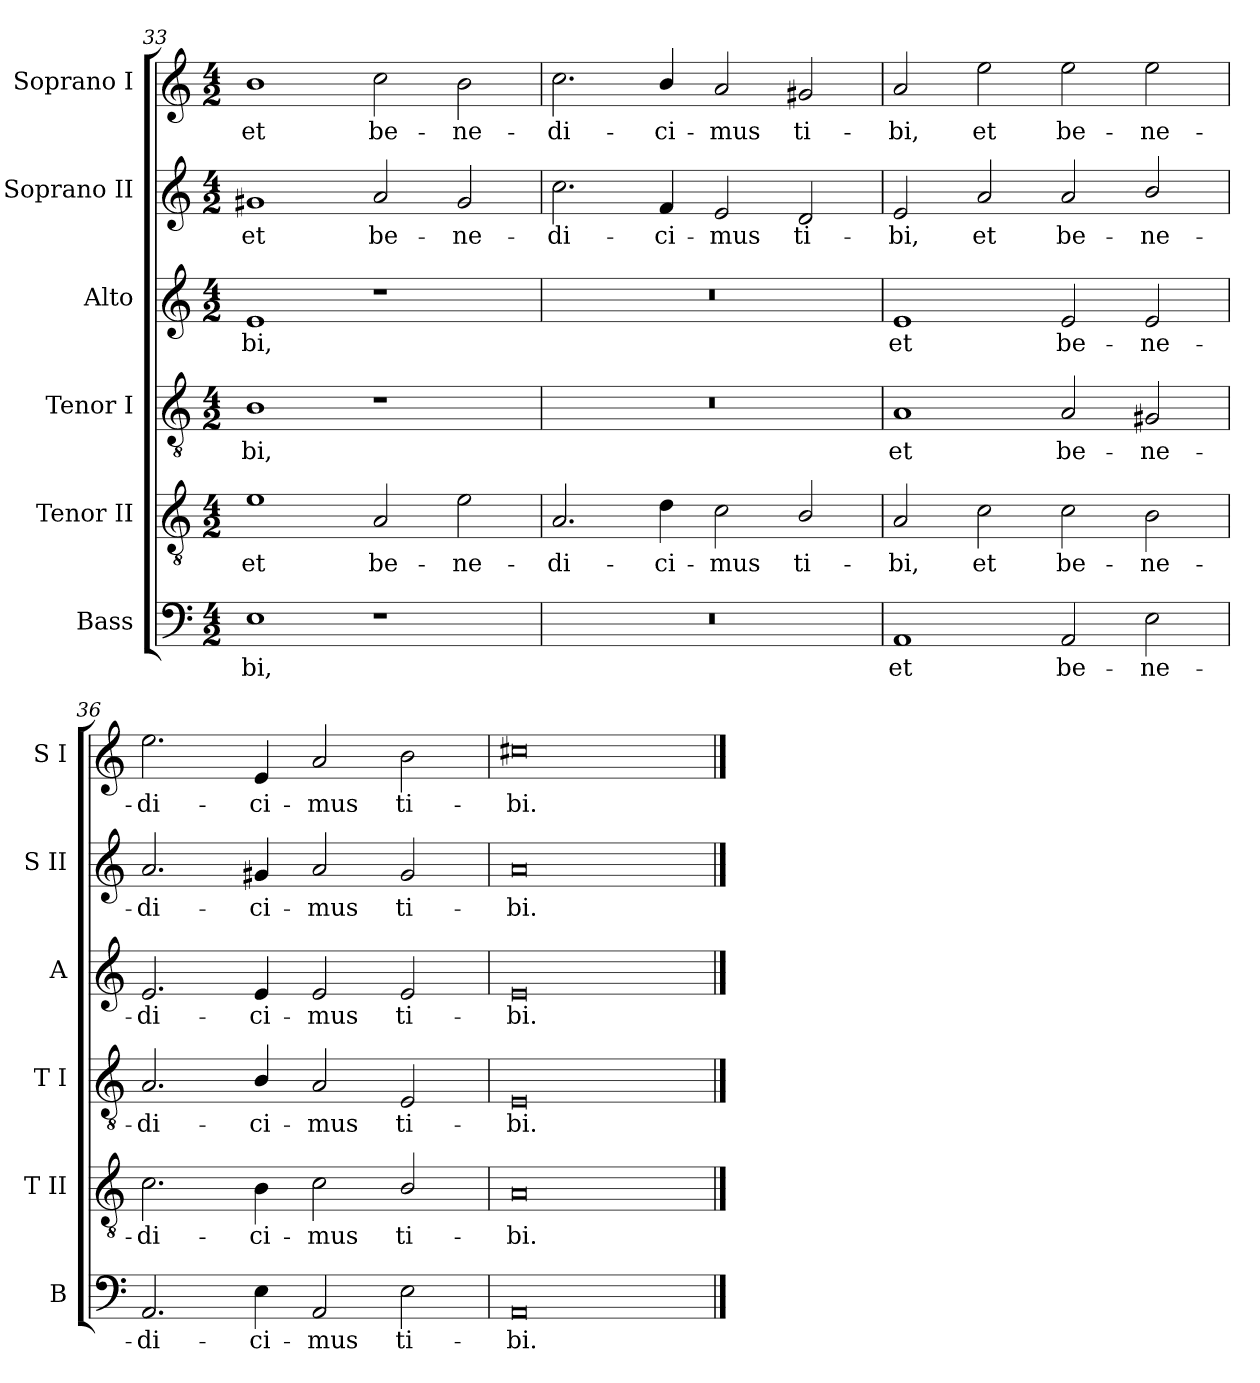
**kern	**text	**kern	**text	**kern	**text	**kern	**text	**kern	**text	**kern	**text
*part6	*part6	*part5	*part5	*part4	*part4	*part3	*part3	*part2	*part2	*part1	*part1
*staff6	*staff6	*staff5	*staff5	*staff4	*staff4	*staff3	*staff3	*staff2	*staff2	*staff1	*staff1
*I"Bass	*	*I"Tenor II	*	*I"Tenor I	*	*I"Alto	*	*I"Soprano II	*	*I"Soprano I	*
*I'B	*	*I'T II	*	*I'T I	*	*I'A	*	*I'S II	*	*I'S I	*
*clefF4	*	*clefGv2	*	*clefGv2	*	*clefG2	*	*clefG2	*	*clefG2	*
*k[]	*	*k[]	*	*k[]	*	*k[]	*	*k[]	*	*k[]	*
*C:	*	*C:	*	*C:	*	*C:	*	*C:	*	*C:	*
*M4/2	*	*M4/2	*	*M4/2	*	*M4/2	*	*M4/2	*	*M4/2	*
=33	=33	=33	=33	=33	=33	=33	=33	=33	=33	=33	=33
!	!LO:LY:b	!	!LO:LY:b	!	!LO:LY:b	!	!LO:LY:b	!	!LO:LY:b	!	!LO:LY:b
1E	-bi,	1e	et	1B	-bi,	1e	-bi,	1g#X	et	1b	et
!	!	!	!LO:LY:b	!	!	!	!	!	!LO:LY:b	!	!LO:LY:b
1r	.	2A	be-	1r	.	1r	.	2a	be-	2cc	be-
!	!	!	!LO:LY:b	!	!	!	!	!	!LO:LY:b	!	!LO:LY:b
.	.	2e	-ne-	.	.	.	.	2g#	-ne-	2b	-ne-
=34	=34	=34	=34	=34	=34	=34	=34	=34	=34	=34	=34
!	!	!	!LO:LY:b	!	!	!	!	!	!LO:LY:b	!	!LO:LY:b
0r	.	2.A	-di-	0r	.	0r	.	2.cc	-di-	2.cc	-di-
!	!	!	!LO:LY:b	!	!	!	!	!	!LO:LY:b	!	!LO:LY:b
.	.	4d	-ci-	.	.	.	.	4f	-ci-	4b/	-ci-
!	!	!	!LO:LY:b	!	!	!	!	!	!LO:LY:b	!	!LO:LY:b
.	.	2c	-mus	.	.	.	.	2e	-mus	2a	-mus
!	!	!	!LO:LY:b	!	!	!	!	!	!LO:LY:b	!	!LO:LY:b
.	.	2B/	ti-	.	.	.	.	2d	ti-	2g#X	ti-
=35	=35	=35	=35	=35	=35	=35	=35	=35	=35	=35	=35
!	!LO:LY:b	!	!LO:LY:b	!	!LO:LY:b	!	!LO:LY:b	!	!LO:LY:b	!	!LO:LY:b
1AA	et	2A	-bi,	1A	et	1e	et	2e	-bi,	2a	-bi,
!	!	!	!LO:LY:b	!	!	!	!	!	!LO:LY:b	!	!LO:LY:b
.	.	2c	et	.	.	.	.	2a	et	2ee	et
!	!LO:LY:b	!	!LO:LY:b	!	!LO:LY:b	!	!LO:LY:b	!	!LO:LY:b	!	!LO:LY:b
2AA	be-	2c	be-	2A	be-	2e	be-	2a	be-	2ee	be-
!	!LO:LY:b	!	!LO:LY:b	!	!LO:LY:b	!	!LO:LY:b	!	!LO:LY:b	!	!LO:LY:b
2E	-ne-	2B	-ne-	2G#X	-ne-	2e	-ne-	2b/	-ne-	2ee	-ne-
=36	=36	=36	=36	=36	=36	=36	=36	=36	=36	=36	=36
!	!LO:LY:b	!	!LO:LY:b	!	!LO:LY:b	!	!LO:LY:b	!	!LO:LY:b	!	!LO:LY:b
2.AA	-di-	2.c	-di-	2.A	-di-	2.e	-di-	2.a	-di-	2.ee	-di-
!	!LO:LY:b	!	!LO:LY:b	!	!LO:LY:b	!	!LO:LY:b	!	!LO:LY:b	!	!LO:LY:b
4E	-ci-	4B	-ci-	4B/	-ci-	4e	-ci-	4g#X	-ci-	4e	-ci-
!	!LO:LY:b	!	!LO:LY:b	!	!LO:LY:b	!	!LO:LY:b	!	!LO:LY:b	!	!LO:LY:b
2AA	-mus	2c	-mus	2A	-mus	2e	-mus	2a	-mus	2a	-mus
!	!LO:LY:b	!	!LO:LY:b	!	!LO:LY:b	!	!LO:LY:b	!	!LO:LY:b	!	!LO:LY:b
2E	ti-	2B/	ti-	2E	ti-	2e	ti-	2g#	ti-	2b	ti-
=37	=37	=37	=37	=37	=37	=37	=37	=37	=37	=37	=37
!	!LO:LY:b	!	!LO:LY:b	!	!LO:LY:b	!	!LO:LY:b	!	!LO:LY:b	!	!LO:LY:b
0AA	-bi.	0A	-bi.	0E	-bi.	0e	-bi.	0a	-bi.	0cc#X	-bi.
==	==	==	==	==	==	==	==	==	==	==	==
*-	*-	*-	*-	*-	*-	*-	*-	*-	*-	*-	*-
